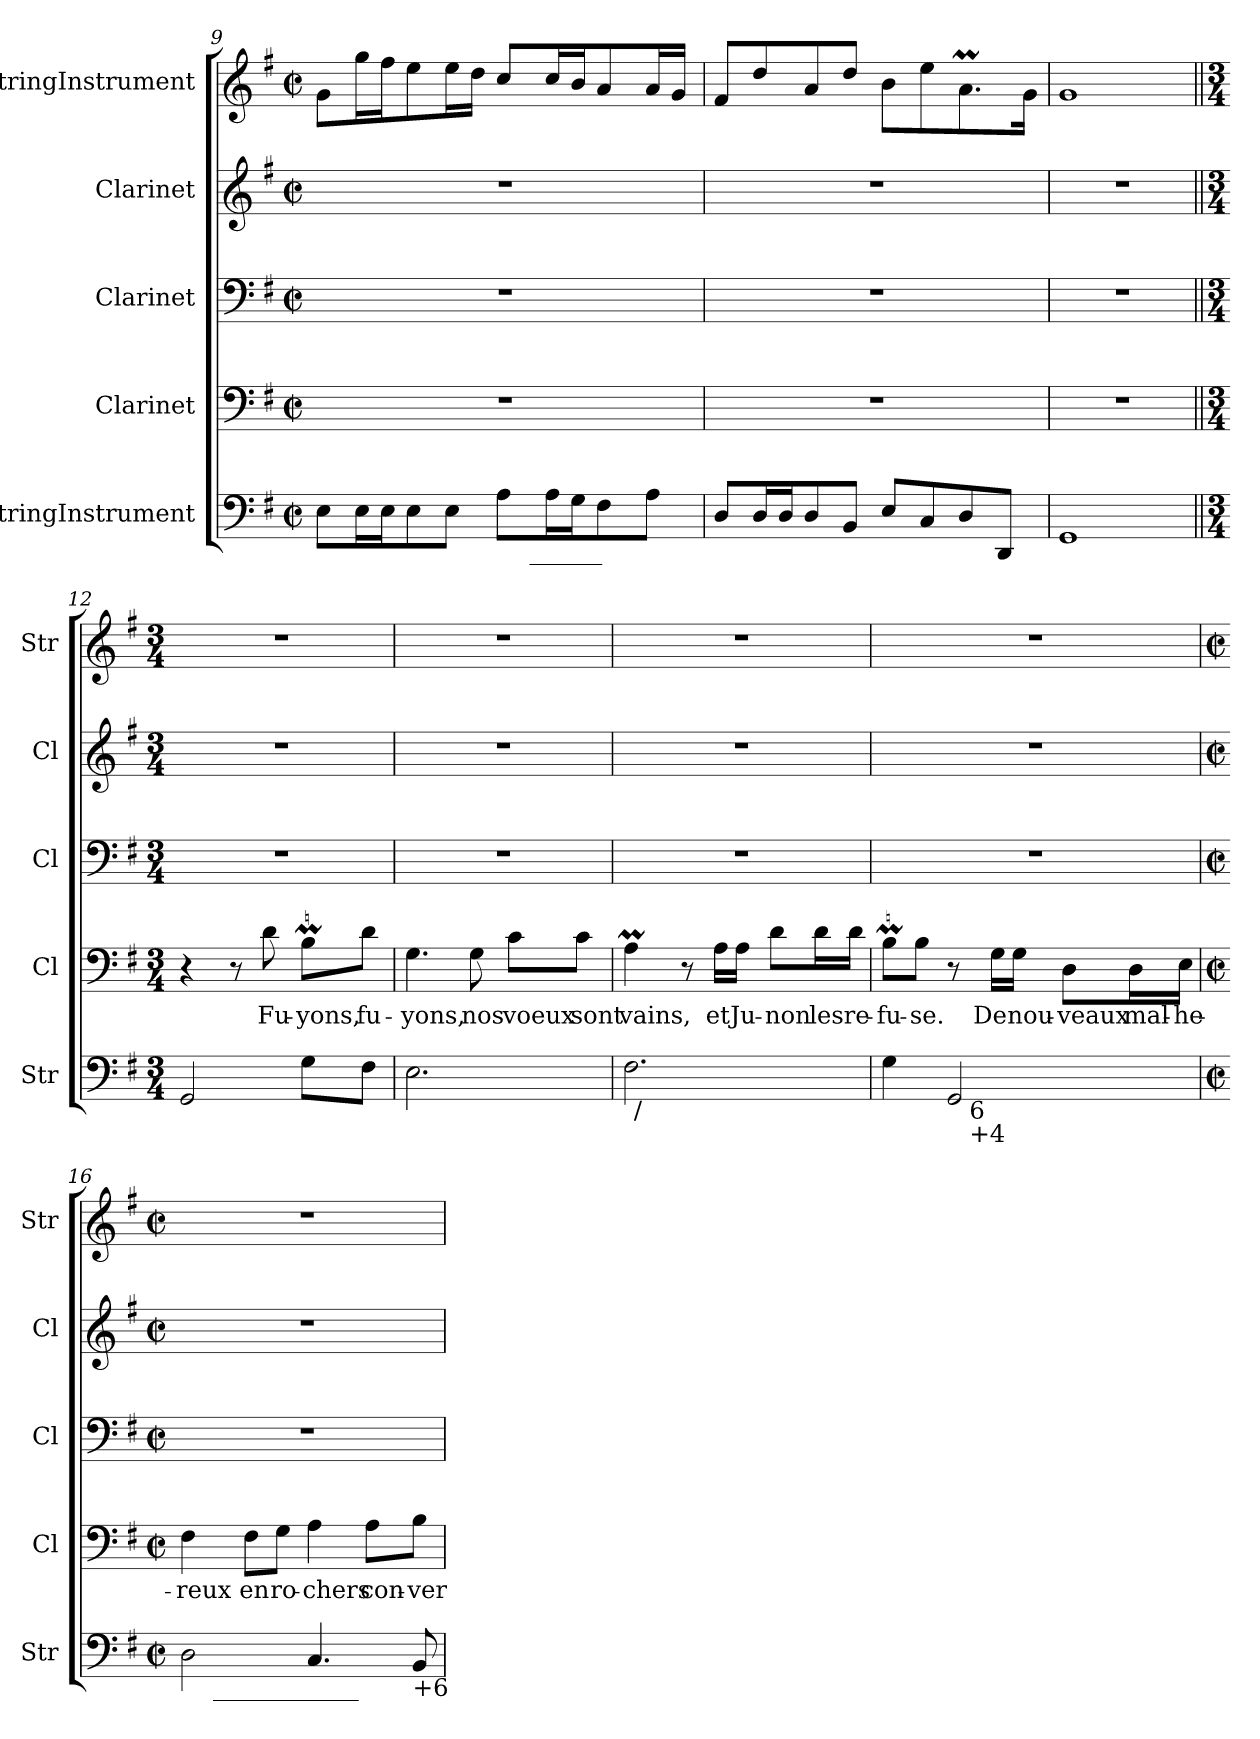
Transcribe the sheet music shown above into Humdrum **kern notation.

**kern	**kern	**text	**kern	**kern	**kern
*part5	*part4	*part4	*part3	*part2	*part1
*staff5	*staff4	*staff4	*staff3	*staff2	*staff1
*I"StringInstrument	*I"Clarinet	*	*I"Clarinet	*I"Clarinet	*I"StringInstrument
*I'Str	*I'Cl	*	*I'Cl	*I'Cl	*I'Str
*clefF4	*clefF4	*	*clefF4	*clefG2	*clefG2
*	*ITrd1c2	*	*ITrd1c2	*ITrd1c2	*
*k[f#]	*k[b-]	*	*k[b-]	*k[b-]	*k[f#]
*G:	*F:	*	*F:	*F:	*G:
*M2/2	*M2/2	*	*M2/2	*M2/2	*M2/2
*met(c|)	*met(c|)	*	*met(c|)	*met(c|)	*met(c|)
=9	=9	=9	=9	=9	=9
*^	*	*	*	*	*
8E\L	2ryy	1r	.	1r	1r	8g\L
16E\L	.	.	.	.	.	16gg\L
16E\J	.	.	.	.	.	16ff#\J
8E\	.	.	.	.	.	8ee\
8E\J	.	.	.	.	.	16ee\L
.	.	.	.	.	.	16dd\JJ
8A\L	16.ryy	.	.	.	.	8cc/L
!	!LO:TX:b:t=______	!	!	!	!	!
.	4ryy	.	.	.	.	.
16A\L	.	.	.	.	.	16cc/L
16G\J	.	.	.	.	.	16b/J
8F#\	.	.	.	.	.	8a/
.	8ryy	.	.	.	.	.
8A\J	.	.	.	.	.	16a/L
.	.	.	.	.	.	16g/JJ
.	32ryy	.	.	.	.	.
*v	*v	*	*	*	*	*
=10	=10	=10	=10	=10	=10
8D/L	1r	.	1r	1r	8f#/L
16D/L	.	.	.	.	8dd/
16D/J	.	.	.	.	.
8D/	.	.	.	.	8a/
8BB/J	.	.	.	.	8dd/J
8E/L	.	.	.	.	8b\L
8C/	.	.	.	.	8ee\
8D/	.	.	.	.	8.aM\
8DD/J	.	.	.	.	.
.	.	.	.	.	16g\Jk
=11	=11	=11	=11	=11	=11
1GG	1r	.	1r	1r	1g
!!LO:LB:g=z
=12||	=12||	=12||	=12||	=12||	=12||
*M3/4	*M3/4	*	*M3/4	*M3/4	*M3/4
2GG/	4r	.	2.r	2.r	2.r
.	8r	.	.	.	.
.	8c\	Fu-	.	.	.
8G\L	8AM\L	-yons,	.	.	.
8F#\J	8c\J	fu-	.	.	.
=13	=13	=13	=13	=13	=13
2.E\	4.F\	-yons,	2.r	2.r	2.r
.	8F\	nos	.	.	.
.	8B-\L	voeux	.	.	.
.	8B-\J	sont	.	.	.
=14	=14	=14	=14	=14	=14
!LO:TX:b:t=5	!	!	!	!	!
*^	*	*	*	*	*
2.F#\	64ryy	4GM\	vains,	2.r	2.r	2.r
!	!LO:TX:b:t=/	!	!	!	!	!
.	2ryy	.	.	.	.	.
.	.	8r	.	.	.	.
.	.	16G\LL	et	.	.	.
.	.	16G\JJ	Ju-	.	.	.
.	.	8c\L	-non	.	.	.
.	8...ryy	.	.	.	.	.
.	.	16c\L	les	.	.	.
.	.	16c\JJ	re-	.	.	.
=15	=15	=15	=15	=15	=15	=15
4G\	4ryy	8AM\L	-fu-	2.r	2.r	2.r
.	.	8A\J	-se.	.	.	.
2GG/	16ryy	8r	.	.	.	.
!	!LO:TX:b:t=6\n+4	!	!	!	!	!
.	4..ryy	.	.	.	.	.
.	.	16F\LL	De	.	.	.
.	.	16F\JJ	nou-	.	.	.
.	.	8C\L	-veaux	.	.	.
.	.	16C\L	mal-	.	.	.
.	.	16D\JJ	-he-	.	.	.
!!LO:PB:g=z
=16	=16	=16	=16	=16	=16	=16
*M2/2	*	*M2/2	*	*M2/2	*M2/2	*M2/2
*met(c|)	*	*met(c|)	*	*met(c|)	*met(c|)	*met(c|)
2D\	8ryy	4E\	-reux	1r	1r	1r
!	!LO:TX:b:t=____________	!	!	!	!	!
.	2..ryy	.	.	.	.	.
.	.	8E\L	en	.	.	.
.	.	8F\J	ro-	.	.	.
4.C/	.	4G\	-chers	.	.	.
.	.	8G\L	con-	.	.	.
!LO:TX:b:t=+6	!	!	!	!	!	!
8BB/	.	8A\J	-ver-	.	.	.
*v	*v	*	*	*	*	*
=	=	=	=	=	=
*-	*-	*-	*-	*-	*-
